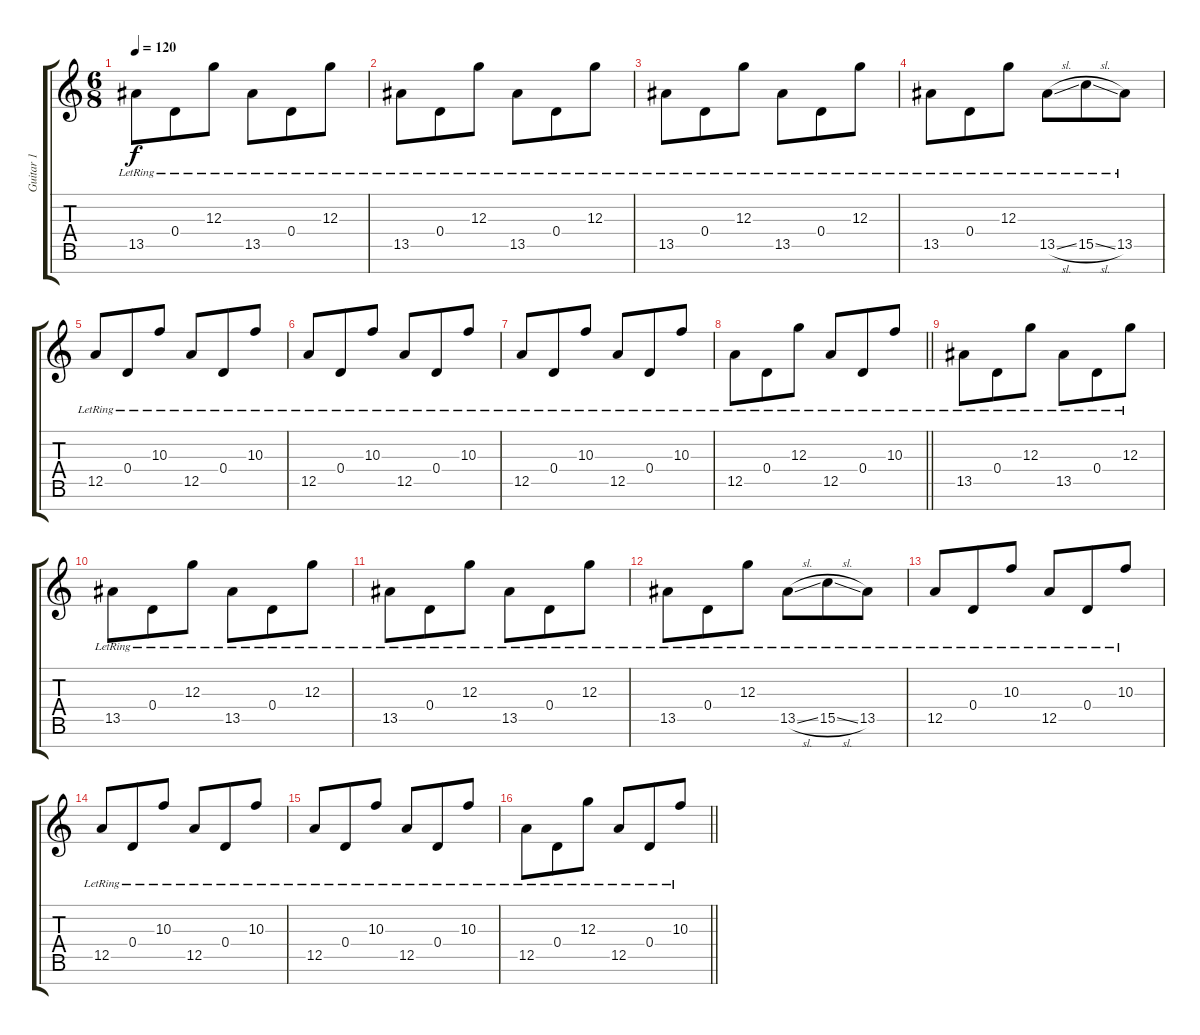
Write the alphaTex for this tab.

\track ("Guitar 1" "Guitar 1") {instrument electricguitarjazz}
\staff {score tabs}
\tuning (E4 B3 G3 D3 A2 E2 B1) {hide}
\ts (6 8)
\tempo 120
\clef g2
\ks c
13.5{lr}.8{dy f} 0.4{lr}.8 12.3{lr}.8 13.5{lr}.8 0.4{lr}.8 12.3{lr}.8 |
13.5{lr}.8 0.4{lr}.8 12.3{lr}.8 13.5{lr}.8 0.4{lr}.8 12.3{lr}.8 |
13.5{lr}.8 0.4{lr}.8 12.3{lr}.8 13.5{lr}.8 0.4{lr}.8 12.3{lr}.8 |
13.5{lr}.8 0.4{lr}.8 12.3{lr}.8 13.5{sl lr}.8 15.5{sl lr}.8 13.5{lr}.8 |
12.5{lr}.8 0.4{lr}.8 10.3{lr}.8 12.5{lr}.8 0.4{lr}.8 10.3{lr}.8 |
12.5{lr}.8 0.4{lr}.8 10.3{lr}.8 12.5{lr}.8 0.4{lr}.8 10.3{lr}.8 |
12.5{lr}.8 0.4{lr}.8 10.3{lr}.8 12.5{lr}.8 0.4{lr}.8 10.3{lr}.8 |
\barLineRight lightlight
12.5{lr}.8 0.4{lr}.8 12.3{lr}.8 12.5{lr}.8 0.4{lr}.8 10.3{lr}.8 |
13.5{lr}.8 0.4{lr}.8 12.3{lr}.8 13.5{lr}.8 0.4{lr}.8 12.3{lr}.8 |
13.5{lr}.8 0.4{lr}.8 12.3{lr}.8 13.5{lr}.8 0.4{lr}.8 12.3{lr}.8 |
13.5{lr}.8 0.4{lr}.8 12.3{lr}.8 13.5{lr}.8 0.4{lr}.8 12.3{lr}.8 |
13.5{lr}.8 0.4{lr}.8 12.3{lr}.8 13.5{sl lr}.8 15.5{sl lr}.8 13.5{lr}.8 |
12.5{lr}.8 0.4{lr}.8 10.3{lr}.8 12.5{lr}.8 0.4{lr}.8 10.3{lr}.8 |
12.5{lr}.8 0.4{lr}.8 10.3{lr}.8 12.5{lr}.8 0.4{lr}.8 10.3{lr}.8 |
12.5{lr}.8 0.4{lr}.8 10.3{lr}.8 12.5{lr}.8 0.4{lr}.8 10.3{lr}.8 |
\barLineRight lightlight
12.5{lr}.8 0.4{lr}.8 12.3{lr}.8 12.5{lr}.8 0.4{lr}.8 10.3{lr}.8
